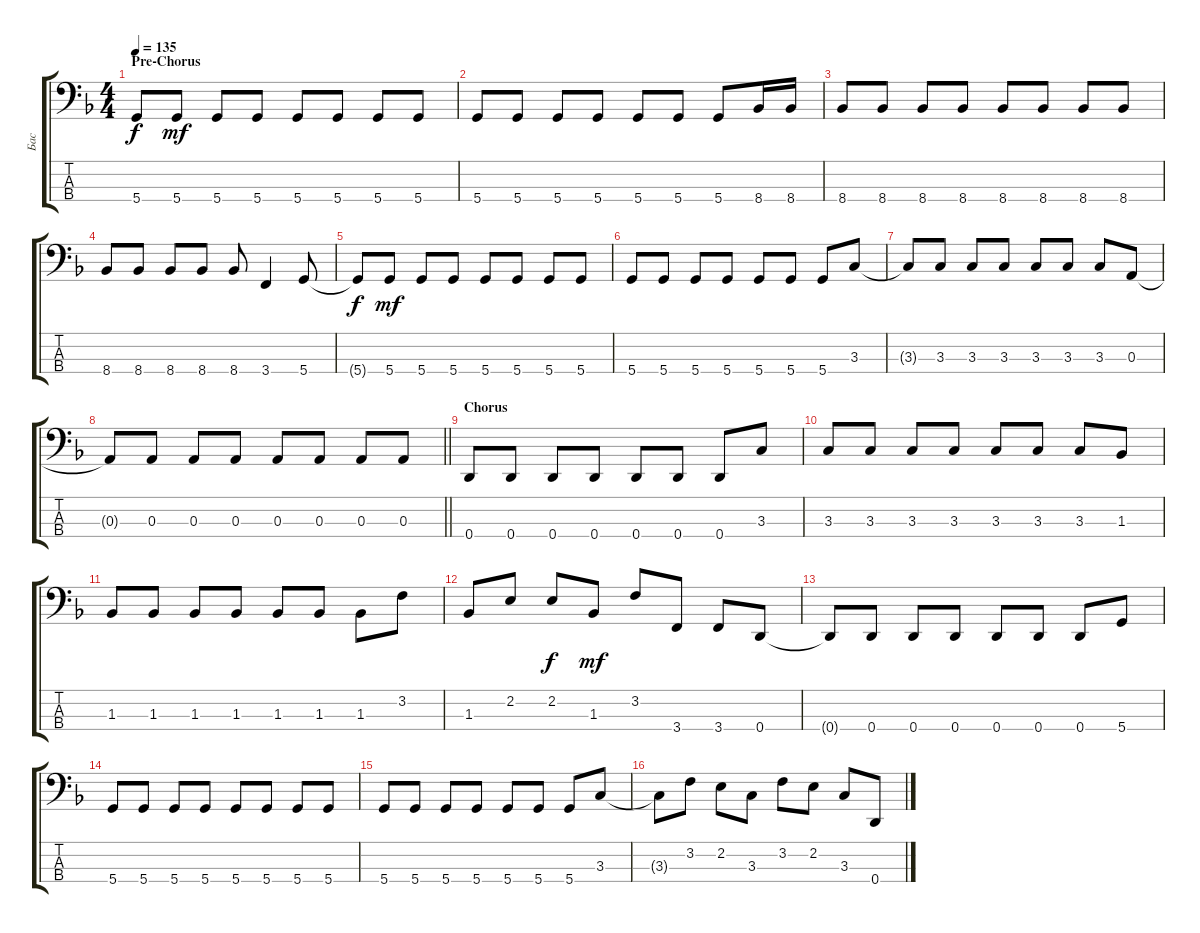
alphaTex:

\track ("Бас" "Бас") {instrument electricbassfinger}
\staff {score tabs}
\tuning (G2 D2 A1 D1) {hide}
\ts (4 4)
\section ("" "Pre-Chorus")
\tempo 135
\clef f4
\ks dminor
5.4{t}.8{dy f} 5.4.8{dy mf} 5.4.8 5.4.8 5.4.8 5.4.8 5.4.8 5.4.8 |
5.4.8 5.4.8 5.4.8 5.4.8 5.4.8 5.4.8 5.4.8 8.4.16 8.4.16 |
8.4.8 8.4.8 8.4.8 8.4.8 8.4.8 8.4.8 8.4.8 8.4.8 |
8.4.8 8.4.8 8.4.8 8.4.8 8.4.8 3.4.4 5.4.8 |
5.4{t}.8{dy f} 5.4.8{dy mf} 5.4.8 5.4.8 5.4.8 5.4.8 5.4.8 5.4.8 |
5.4.8 5.4.8 5.4.8 5.4.8 5.4.8 5.4.8 5.4.8 3.3.8 |
3.3{t}.8 3.3.8 3.3.8 3.3.8 3.3.8 3.3.8 3.3.8 0.3.8 |
\barLineRight lightlight
0.3{t}.8 0.3.8 0.3.8 0.3.8 0.3.8 0.3.8 0.3.8 0.3.8 |
\section ("" "Chorus")
0.4.8 0.4.8 0.4.8 0.4.8 0.4.8 0.4.8 0.4.8 3.3.8 |
3.3.8 3.3.8 3.3.8 3.3.8 3.3.8 3.3.8 3.3.8 1.3.8 |
1.3.8 1.3.8 1.3.8 1.3.8 1.3.8 1.3.8 1.3.8 3.2.8 |
1.3.8 2.2.8 2.2.8{dy f} 1.3.8{dy mf} 3.2.8 3.4.8 3.4.8 0.4.8 |
0.4{t}.8 0.4.8 0.4.8 0.4.8 0.4.8 0.4.8 0.4.8 5.4.8 |
5.4.8 5.4.8 5.4.8 5.4.8 5.4.8 5.4.8 5.4.8 5.4.8 |
5.4.8 5.4.8 5.4.8 5.4.8 5.4.8 5.4.8 5.4.8 3.3.8 |
3.3{t}.8 3.2.8 2.2.8 3.3.8 3.2.8 2.2.8 3.3.8 0.4.8
